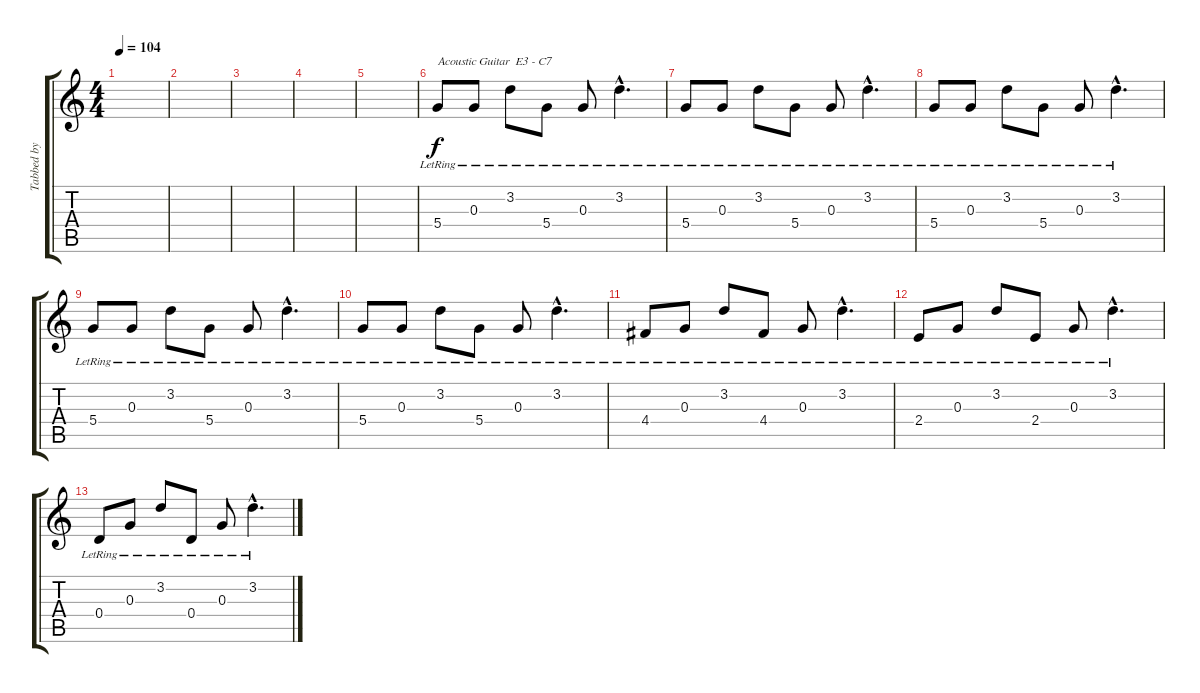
\track ("Tabbed by aMERICANiDIOT" "Tabbed by ") {instrument acousticguitarsteel}
\staff {score tabs}
\tuning (E4 B3 G3 D3 A2 E2) {hide}
\ts (4 4)
\tempo 104
\clef g2
\ks c
|
|
|
|
|
5.4{lr}.8{txt "Acoustic Guitar  E3 - C7" balance 0 instrument acousticguitarsteel} 0.3{lr}.8 3.2{lr}.8 5.4{lr}.8 0.3{lr}.8 3.2{hac lr}.4{d} |
5.4{lr}.8 0.3{lr}.8 3.2{lr}.8 5.4{lr}.8 0.3{lr}.8 3.2{hac lr}.4{d} |
5.4{lr}.8 0.3{lr}.8 3.2{lr}.8 5.4{lr}.8 0.3{lr}.8 3.2{hac lr}.4{d} |
5.4{lr}.8 0.3{lr}.8 3.2{lr}.8 5.4{lr}.8 0.3{lr}.8 3.2{hac lr}.4{d} |
5.4{lr}.8 0.3{lr}.8 3.2{lr}.8 5.4{lr}.8 0.3{lr}.8 3.2{hac lr}.4{d} |
4.4{lr}.8 0.3{lr}.8 3.2{lr}.8 4.4{lr}.8 0.3{lr}.8 3.2{hac lr}.4{d} |
2.4{lr}.8 0.3{lr}.8 3.2{lr}.8 2.4{lr}.8 0.3{lr}.8 3.2{hac lr}.4{d} |
0.4{lr}.8 0.3{lr}.8 3.2{lr}.8 0.4{lr}.8 0.3{lr}.8 3.2{hac lr}.4{d}
